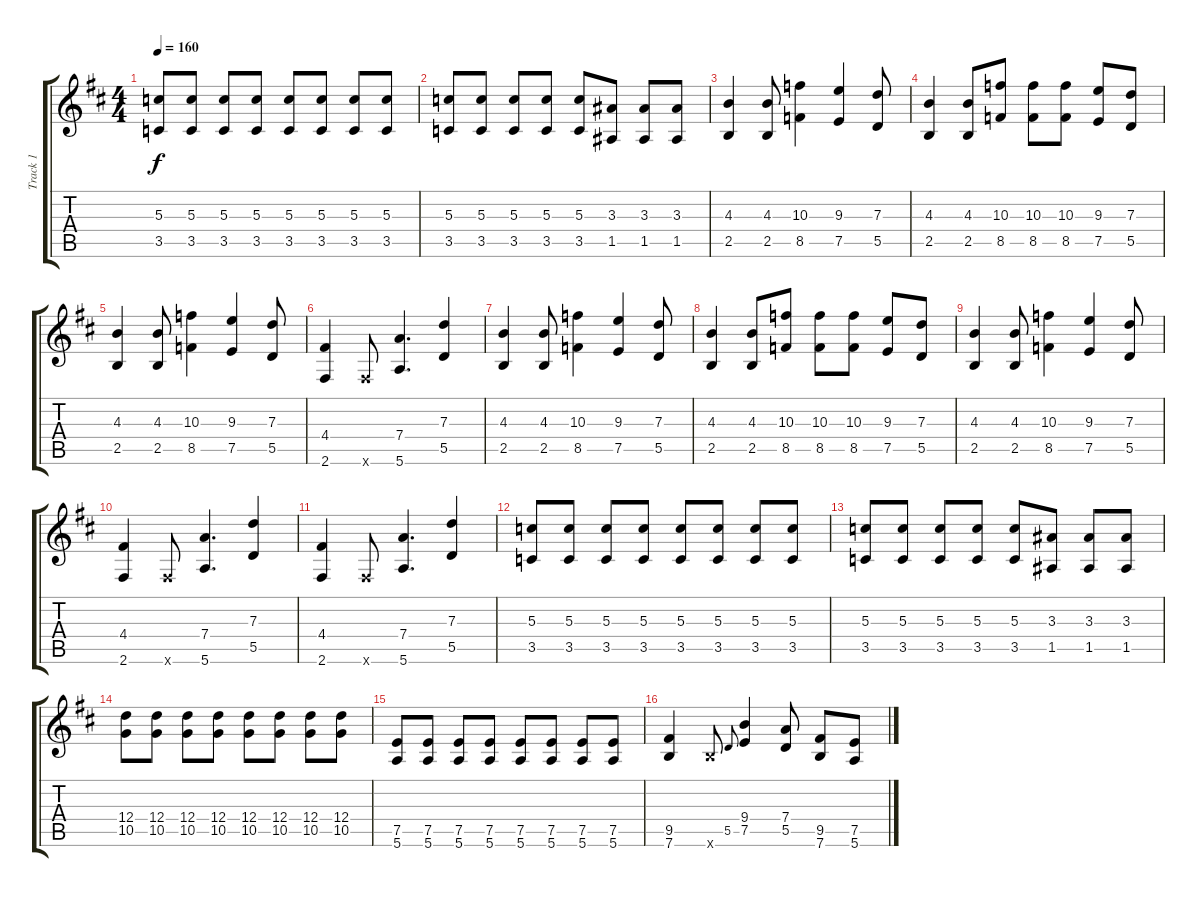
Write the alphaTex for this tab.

\track ("Track 1" "Track 1") {instrument overdrivenguitar}
\staff {score tabs}
\tuning (E4 B3 G3 D3 A2 E2) {hide}
\ts (4 4)
\tempo 160
\clef g2
\ks bminor
(5.3 3.5).8{dy f} (5.3 3.5).8 (5.3 3.5).8 (5.3 3.5).8 (5.3 3.5).8 (5.3 3.5).8 (5.3 3.5).8 (5.3 3.5).8 |
(5.3 3.5).8 (5.3 3.5).8 (5.3 3.5).8 (5.3 3.5).8 (5.3 3.5).8 (3.3 1.5).8 (3.3 1.5).8 (3.3 1.5).8 |
(4.3 2.5).4 (4.3 2.5).8 (10.3 8.5).4 (9.3 7.5).4 (7.3 5.5).8 |
(4.3 2.5).4 (4.3 2.5).8 (10.3 8.5).8 (10.3 8.5).8 (10.3 8.5).8 (9.3 7.5).8 (7.3 5.5).8 |
(4.3 2.5).4 (4.3 2.5).8 (10.3 8.5).4 (9.3 7.5).4 (7.3 5.5).8 |
(4.4 2.6).4 2.6{x}.8 (7.4 5.6).4{d} (7.3 5.5).4 |
(4.3 2.5).4 (4.3 2.5).8 (10.3 8.5).4 (9.3 7.5).4 (7.3 5.5).8 |
(4.3 2.5).4 (4.3 2.5).8 (10.3 8.5).8 (10.3 8.5).8 (10.3 8.5).8 (9.3 7.5).8 (7.3 5.5).8 |
(4.3 2.5).4 (4.3 2.5).8 (10.3 8.5).4 (9.3 7.5).4 (7.3 5.5).8 |
(4.4 2.6).4 2.6{x}.8 (7.4 5.6).4{d} (7.3 5.5).4 |
(4.4 2.6).4 2.6{x}.8 (7.4 5.6).4{d} (7.3 5.5).4 |
(5.3 3.5).8 (5.3 3.5).8 (5.3 3.5).8 (5.3 3.5).8 (5.3 3.5).8 (5.3 3.5).8 (5.3 3.5).8 (5.3 3.5).8 |
(5.3 3.5).8 (5.3 3.5).8 (5.3 3.5).8 (5.3 3.5).8 (5.3 3.5).8 (3.3 1.5).8 (3.3 1.5).8 (3.3 1.5).8 |
(12.4 10.5).8 (12.4 10.5).8 (12.4 10.5).8 (12.4 10.5).8 (12.4 10.5).8 (12.4 10.5).8 (12.4 10.5).8 (12.4 10.5).8 |
(7.5 5.6).8 (7.5 5.6).8 (7.5 5.6).8 (7.5 5.6).8 (7.5 5.6).8 (7.5 5.6).8 (7.5 5.6).8 (7.5 5.6).8 |
(9.5 7.6).4 7.6{x}.8 5.5.8{gr onbeat} (9.4 7.5).4 (7.4 5.5).8 (9.5 7.6).8 (7.5 5.6).8
